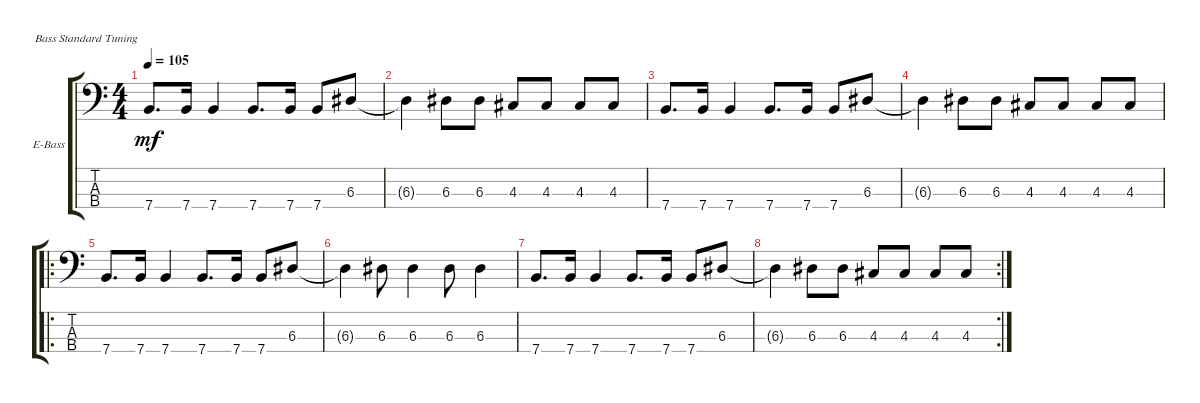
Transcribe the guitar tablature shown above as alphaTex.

\defaultSystemsLayout 4
\bracketExtendMode groupsimilarinstruments
\firstSystemTrackNameOrientation horizontal
\otherSystemsTrackNameOrientation horizontal
\track ("Electric Bass" "E-Bass") {instrument electricbassfinger}
\staff {score tabs}
\tuning (G2 D2 A1 E1)
\ts (4 4)
\tempo 105
\clef f4
\ks c
7.4.8{d dy mf} 7.4.16 7.4.4 7.4.8{d} 7.4.16 7.4.8 6.3.8 |
6.3{t}.4 6.3.8 6.3.8 4.3.8 4.3.8 4.3.8 4.3.8 |
7.4.8{d} 7.4.16 7.4.4 7.4.8{d} 7.4.16 7.4.8 6.3.8 |
6.3{t}.4 6.3.8 6.3.8 4.3.8 4.3.8 4.3.8 4.3.8 |
\ro
7.4.8{d} 7.4.16 7.4.4 7.4.8{d} 7.4.16 7.4.8 6.3.8 |
6.3{t}.4 6.3.8 6.3.4 6.3.8 6.3.4 |
7.4.8{d} 7.4.16 7.4.4 7.4.8{d} 7.4.16 7.4.8 6.3.8 |
\rc 2
6.3{t}.4 6.3.8 6.3.8 4.3.8 4.3.8 4.3.8 4.3.8
